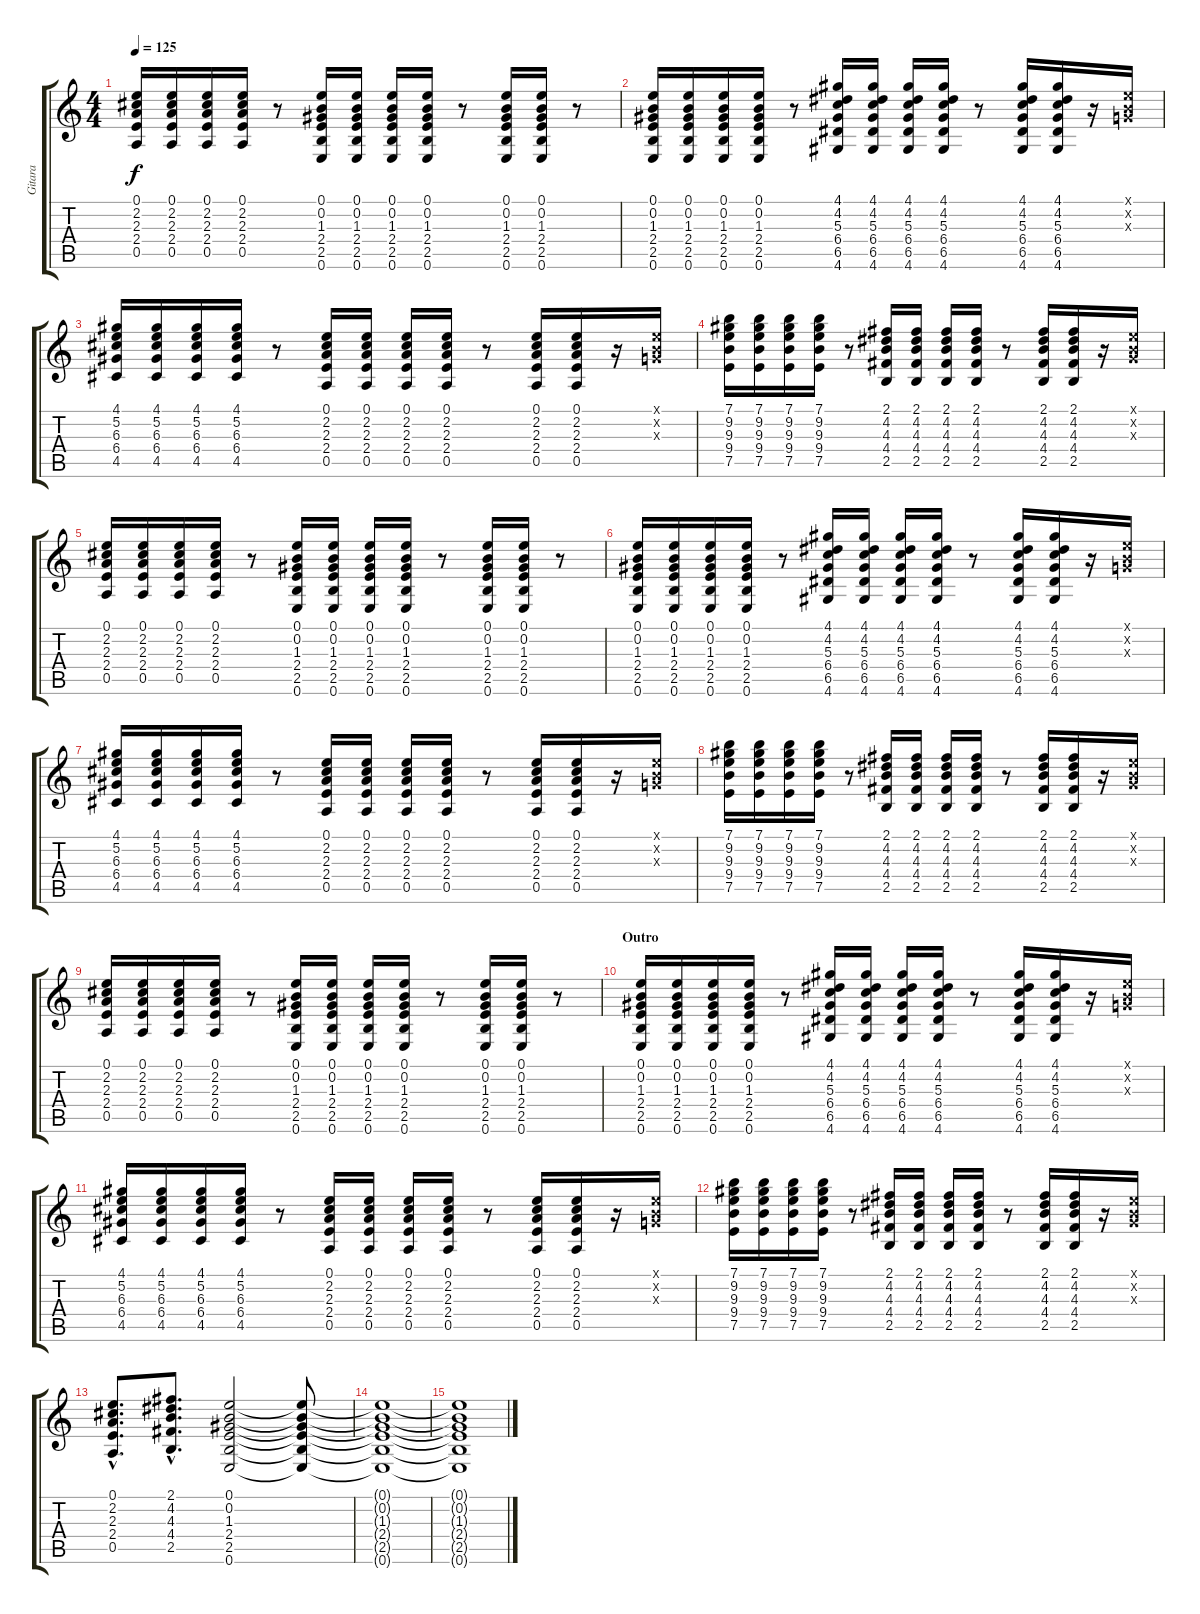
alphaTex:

\track ("Gitara" "Gitara") {instrument distortionguitar}
\staff {score tabs}
\tuning (E4 B3 G3 D3 A2 E2) {hide}
\ts (4 4)
\tempo 125
\clef g2
\ks c
(0.1 2.2 2.3 2.4 0.5).16{dy f} (0.1 2.2 2.3 2.4 0.5).16 (0.1 2.2 2.3 2.4 0.5).16 (0.1 2.2 2.3 2.4 0.5).16 r.8 (0.1 0.2 1.3 2.4 2.5 0.6).16 (0.1 0.2 1.3 2.4 2.5 0.6).16 (0.1 0.2 1.3 2.4 2.5 0.6).16 (0.1 0.2 1.3 2.4 2.5 0.6).16 r.8 (0.1 0.2 1.3 2.4 2.5 0.6).16 (0.1 0.2 1.3 2.4 2.5 0.6).16 r.8 |
(0.1 0.2 1.3 2.4 2.5 0.6).16{volume 12 instrument distortionguitar} (0.1 0.2 1.3 2.4 2.5 0.6).16 (0.1 0.2 1.3 2.4 2.5 0.6).16 (0.1 0.2 1.3 2.4 2.5 0.6).16 r.8 (4.1 4.2 5.3 6.4 6.5 4.6).16 (4.1 4.2 5.3 6.4 6.5 4.6).16 (4.1 4.2 5.3 6.4 6.5 4.6).16 (4.1 4.2 5.3 6.4 6.5 4.6).16 r.8 (4.1 4.2 5.3 6.4 6.5 4.6).16 (4.1 4.2 5.3 6.4 6.5 4.6).16 r.16 (0.1{x} 0.2{x} 0.3{x}).16 |
(4.1 5.2 6.3 6.4 4.5).16 (4.1 5.2 6.3 6.4 4.5).16 (4.1 5.2 6.3 6.4 4.5).16 (4.1 5.2 6.3 6.4 4.5).16 r.8 (0.1 2.2 2.3 2.4 0.5).16 (0.1 2.2 2.3 2.4 0.5).16 (0.1 2.2 2.3 2.4 0.5).16 (0.1 2.2 2.3 2.4 0.5).16 r.8 (0.1 2.2 2.3 2.4 0.5).16 (0.1 2.2 2.3 2.4 0.5).16 r.16 (0.1{x} 0.2{x} 0.3{x}).16 |
(7.1 9.2 9.3 9.4 7.5).16 (7.1 9.2 9.3 9.4 7.5).16 (7.1 9.2 9.3 9.4 7.5).16 (7.1 9.2 9.3 9.4 7.5).16 r.8 (2.1 4.2 4.3 4.4 2.5).16 (2.1 4.2 4.3 4.4 2.5).16 (2.1 4.2 4.3 4.4 2.5).16 (2.1 4.2 4.3 4.4 2.5).16 r.8 (2.1 4.2 4.3 4.4 2.5).16 (2.1 4.2 4.3 4.4 2.5).16 r.16 (0.1{x} 0.2{x} 0.3{x}).16 |
(0.1 2.2 2.3 2.4 0.5).16 (0.1 2.2 2.3 2.4 0.5).16 (0.1 2.2 2.3 2.4 0.5).16 (0.1 2.2 2.3 2.4 0.5).16 r.8 (0.1 0.2 1.3 2.4 2.5 0.6).16 (0.1 0.2 1.3 2.4 2.5 0.6).16 (0.1 0.2 1.3 2.4 2.5 0.6).16 (0.1 0.2 1.3 2.4 2.5 0.6).16 r.8 (0.1 0.2 1.3 2.4 2.5 0.6).16 (0.1 0.2 1.3 2.4 2.5 0.6).16 r.8 |
(0.1 0.2 1.3 2.4 2.5 0.6).16 (0.1 0.2 1.3 2.4 2.5 0.6).16 (0.1 0.2 1.3 2.4 2.5 0.6).16 (0.1 0.2 1.3 2.4 2.5 0.6).16 r.8 (4.1 4.2 5.3 6.4 6.5 4.6).16 (4.1 4.2 5.3 6.4 6.5 4.6).16 (4.1 4.2 5.3 6.4 6.5 4.6).16 (4.1 4.2 5.3 6.4 6.5 4.6).16 r.8 (4.1 4.2 5.3 6.4 6.5 4.6).16 (4.1 4.2 5.3 6.4 6.5 4.6).16 r.16 (0.1{x} 0.2{x} 0.3{x}).16 |
(4.1 5.2 6.3 6.4 4.5).16 (4.1 5.2 6.3 6.4 4.5).16 (4.1 5.2 6.3 6.4 4.5).16 (4.1 5.2 6.3 6.4 4.5).16 r.8 (0.1 2.2 2.3 2.4 0.5).16 (0.1 2.2 2.3 2.4 0.5).16 (0.1 2.2 2.3 2.4 0.5).16 (0.1 2.2 2.3 2.4 0.5).16 r.8 (0.1 2.2 2.3 2.4 0.5).16 (0.1 2.2 2.3 2.4 0.5).16 r.16 (0.1{x} 0.2{x} 0.3{x}).16 |
(7.1 9.2 9.3 9.4 7.5).16 (7.1 9.2 9.3 9.4 7.5).16 (7.1 9.2 9.3 9.4 7.5).16 (7.1 9.2 9.3 9.4 7.5).16 r.8 (2.1 4.2 4.3 4.4 2.5).16 (2.1 4.2 4.3 4.4 2.5).16 (2.1 4.2 4.3 4.4 2.5).16 (2.1 4.2 4.3 4.4 2.5).16 r.8 (2.1 4.2 4.3 4.4 2.5).16 (2.1 4.2 4.3 4.4 2.5).16 r.16 (0.1{x} 0.2{x} 0.3{x}).16 |
(0.1 2.2 2.3 2.4 0.5).16 (0.1 2.2 2.3 2.4 0.5).16 (0.1 2.2 2.3 2.4 0.5).16 (0.1 2.2 2.3 2.4 0.5).16 r.8 (0.1 0.2 1.3 2.4 2.5 0.6).16 (0.1 0.2 1.3 2.4 2.5 0.6).16 (0.1 0.2 1.3 2.4 2.5 0.6).16 (0.1 0.2 1.3 2.4 2.5 0.6).16 r.8 (0.1 0.2 1.3 2.4 2.5 0.6).16 (0.1 0.2 1.3 2.4 2.5 0.6).16 r.8 |
\section ("" "Outro")
(0.1 0.2 1.3 2.4 2.5 0.6).16{volume 12 instrument distortionguitar} (0.1 0.2 1.3 2.4 2.5 0.6).16 (0.1 0.2 1.3 2.4 2.5 0.6).16 (0.1 0.2 1.3 2.4 2.5 0.6).16 r.8 (4.1 4.2 5.3 6.4 6.5 4.6).16 (4.1 4.2 5.3 6.4 6.5 4.6).16 (4.1 4.2 5.3 6.4 6.5 4.6).16 (4.1 4.2 5.3 6.4 6.5 4.6).16 r.8 (4.1 4.2 5.3 6.4 6.5 4.6).16 (4.1 4.2 5.3 6.4 6.5 4.6).16 r.16 (0.1{x} 0.2{x} 0.3{x}).16 |
(4.1 5.2 6.3 6.4 4.5).16 (4.1 5.2 6.3 6.4 4.5).16 (4.1 5.2 6.3 6.4 4.5).16 (4.1 5.2 6.3 6.4 4.5).16 r.8 (0.1 2.2 2.3 2.4 0.5).16 (0.1 2.2 2.3 2.4 0.5).16 (0.1 2.2 2.3 2.4 0.5).16 (0.1 2.2 2.3 2.4 0.5).16 r.8 (0.1 2.2 2.3 2.4 0.5).16 (0.1 2.2 2.3 2.4 0.5).16 r.16 (0.1{x} 0.2{x} 0.3{x}).16 |
(7.1 9.2 9.3 9.4 7.5).16 (7.1 9.2 9.3 9.4 7.5).16 (7.1 9.2 9.3 9.4 7.5).16 (7.1 9.2 9.3 9.4 7.5).16 r.8 (2.1 4.2 4.3 4.4 2.5).16 (2.1 4.2 4.3 4.4 2.5).16 (2.1 4.2 4.3 4.4 2.5).16 (2.1 4.2 4.3 4.4 2.5).16 r.8 (2.1 4.2 4.3 4.4 2.5).16 (2.1 4.2 4.3 4.4 2.5).16 r.16 (0.1{x} 0.2{x} 0.3{x}).16 |
(0.1{hac} 2.2{hac} 2.3{hac} 2.4{hac} 0.5{hac}).8{d} (2.1{hac} 4.2{hac} 4.3{hac} 4.4{hac} 2.5{hac}).8{d} (0.1 0.2 1.3 2.4 2.5 0.6).2{volume 2} (0.1{t} 0.2{t} 1.3{t} 2.4{t} 2.5{t} 0.6{t}).8 |
(0.1{t} 0.2{t} 1.3{t} 2.4{t} 2.5{t} 0.6{t}).1 |
(0.1{t} 0.2{t} 1.3{t} 2.4{t} 2.5{t} 0.6{t}).1
